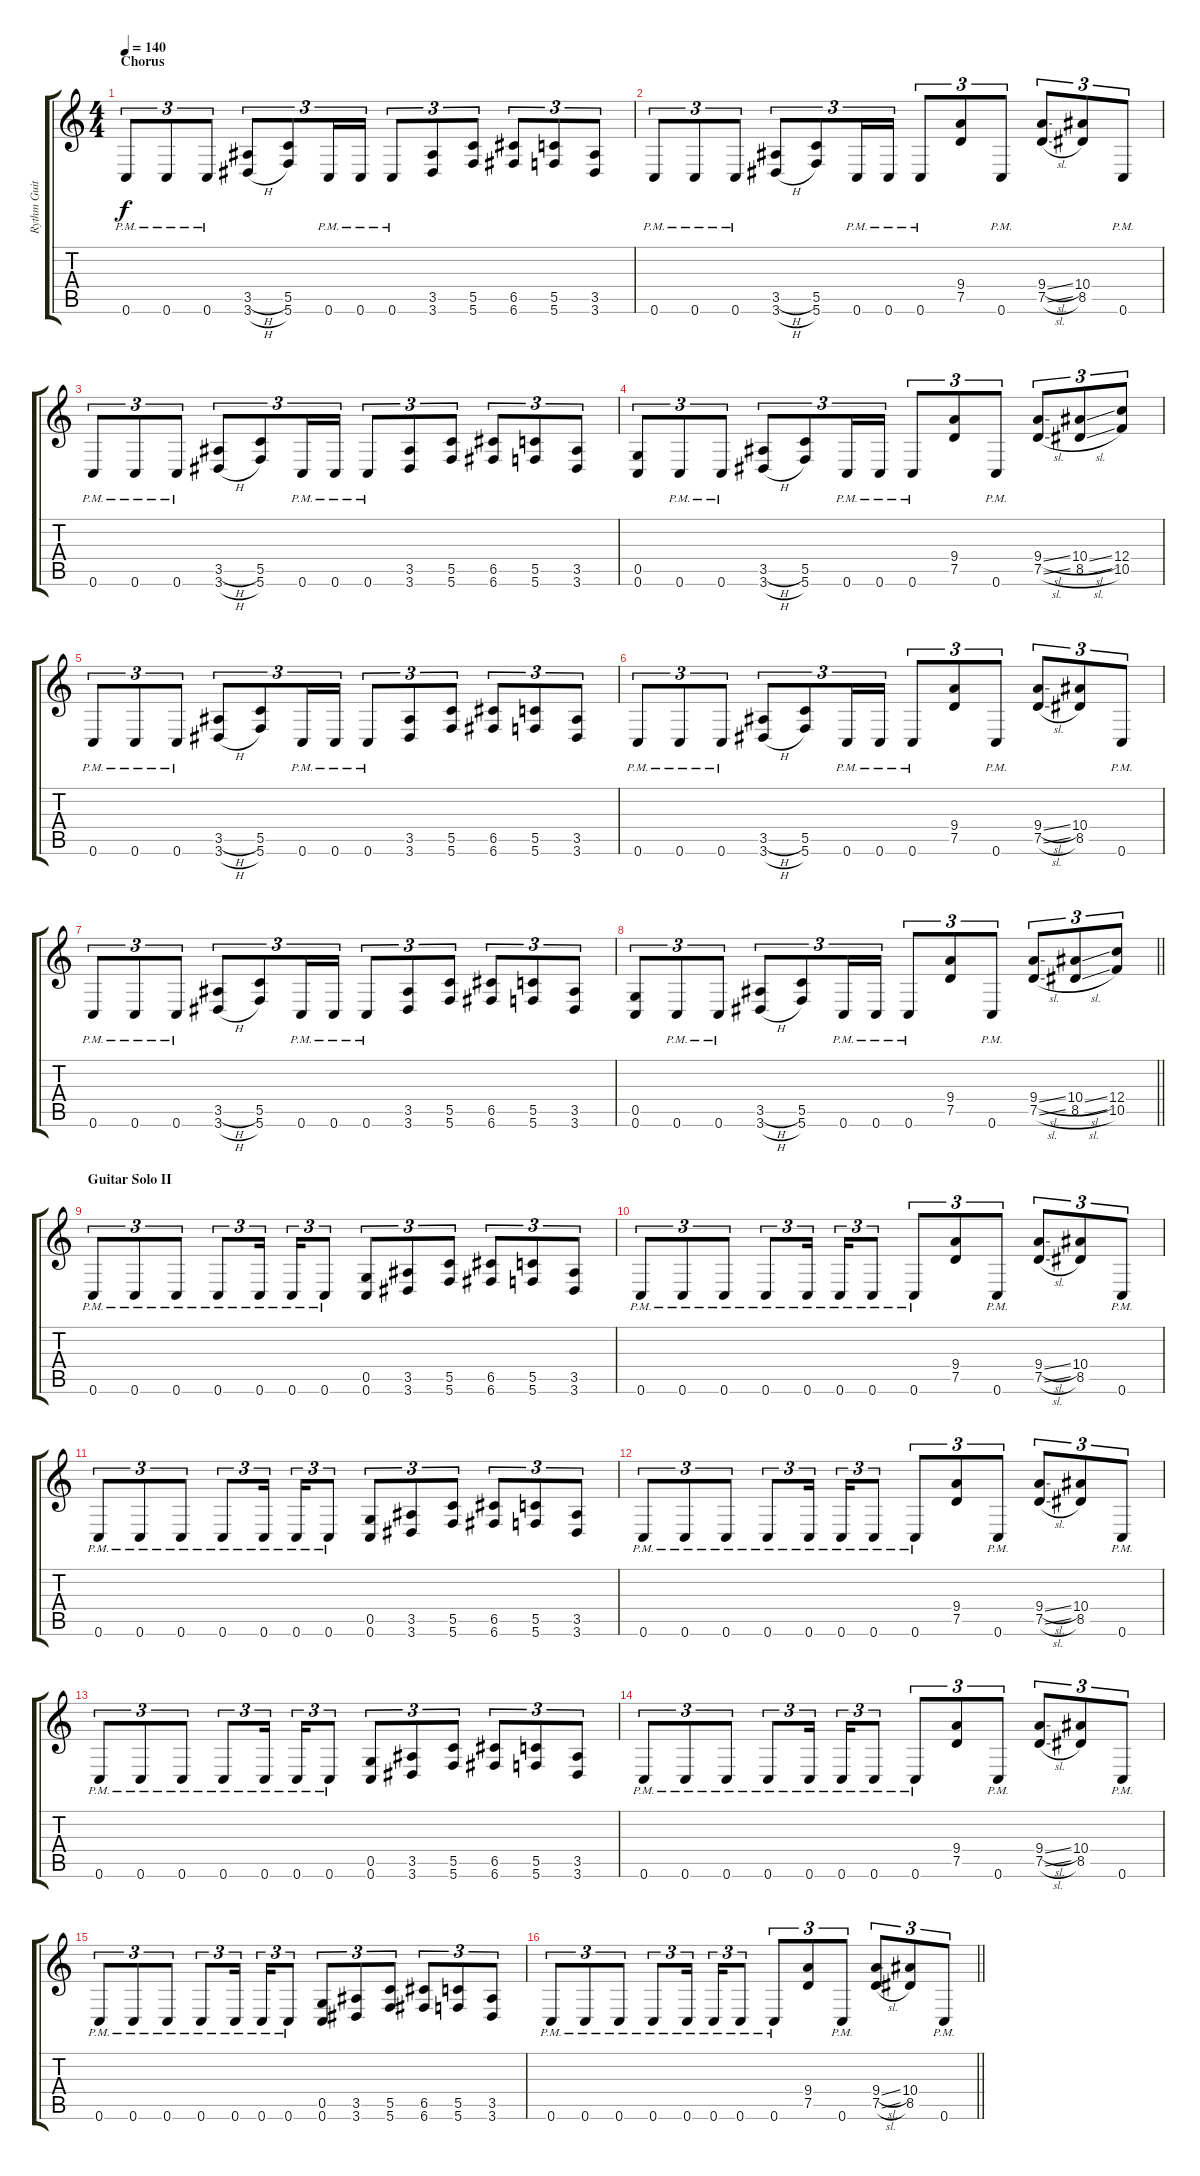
\track ("Rythm Guitar II" "Rythm Guit") {instrument overdrivenguitar}
\staff {score tabs}
\tuning (D4 A3 F3 C3 G2 C2) {hide}
\ts (4 4)
\section ("" "Chorus")
\tempo 140
\clef g2
\ks c
0.6{pm}.8{tu (3 2) dy f volume 12 balance 16 instrument overdrivenguitar} 0.6{pm}.8{tu (3 2)} 0.6{pm}.8{tu (3 2)} (3.5{h} 3.6{h}).8{tu (3 2)} (5.5 5.6).8{tu (3 2)} 0.6{pm}.16{tu (3 2)} 0.6{pm}.16{tu (3 2)} 0.6{pm}.8{tu (3 2)} (3.5 3.6).8{tu (3 2)} (5.5 5.6).8{tu (3 2)} (6.5 6.6).8{tu (3 2)} (5.5 5.6).8{tu (3 2)} (3.5 3.6).8{tu (3 2)} |
0.6{pm}.8{tu (3 2)} 0.6{pm}.8{tu (3 2)} 0.6{pm}.8{tu (3 2)} (3.5{h} 3.6{h}).8{tu (3 2)} (5.5 5.6).8{tu (3 2)} 0.6{pm}.16{tu (3 2)} 0.6{pm}.16{tu (3 2)} 0.6{pm}.8{tu (3 2)} (9.4 7.5).8{tu (3 2)} 0.6{pm}.8{tu (3 2)} (9.4{sl} 7.5{sl}).8{tu (3 2)} (10.4 8.5).8{tu (3 2)} 0.6{pm}.8{tu (3 2)} |
0.6{pm}.8{tu (3 2)} 0.6{pm}.8{tu (3 2)} 0.6{pm}.8{tu (3 2)} (3.5{h} 3.6{h}).8{tu (3 2)} (5.5 5.6).8{tu (3 2)} 0.6{pm}.16{tu (3 2)} 0.6{pm}.16{tu (3 2)} 0.6{pm}.8{tu (3 2)} (3.5 3.6).8{tu (3 2)} (5.5 5.6).8{tu (3 2)} (6.5 6.6).8{tu (3 2)} (5.5 5.6).8{tu (3 2)} (3.5 3.6).8{tu (3 2)} |
(0.5 0.6).8{tu (3 2)} 0.6{pm}.8{tu (3 2)} 0.6{pm}.8{tu (3 2)} (3.5{h} 3.6{h}).8{tu (3 2)} (5.5 5.6).8{tu (3 2)} 0.6{pm}.16{tu (3 2)} 0.6{pm}.16{tu (3 2)} 0.6{pm}.8{tu (3 2)} (9.4 7.5).8{tu (3 2)} 0.6{pm}.8{tu (3 2)} (9.4{sl} 7.5{sl}).8{tu (3 2)} (10.4{sl} 8.5{sl}).8{tu (3 2)} (12.4 10.5).8{tu (3 2)} |
0.6{pm}.8{tu (3 2)} 0.6{pm}.8{tu (3 2)} 0.6{pm}.8{tu (3 2)} (3.5{h} 3.6{h}).8{tu (3 2)} (5.5 5.6).8{tu (3 2)} 0.6{pm}.16{tu (3 2)} 0.6{pm}.16{tu (3 2)} 0.6{pm}.8{tu (3 2)} (3.5 3.6).8{tu (3 2)} (5.5 5.6).8{tu (3 2)} (6.5 6.6).8{tu (3 2)} (5.5 5.6).8{tu (3 2)} (3.5 3.6).8{tu (3 2)} |
0.6{pm}.8{tu (3 2)} 0.6{pm}.8{tu (3 2)} 0.6{pm}.8{tu (3 2)} (3.5{h} 3.6{h}).8{tu (3 2)} (5.5 5.6).8{tu (3 2)} 0.6{pm}.16{tu (3 2)} 0.6{pm}.16{tu (3 2)} 0.6{pm}.8{tu (3 2)} (9.4 7.5).8{tu (3 2)} 0.6{pm}.8{tu (3 2)} (9.4{sl} 7.5{sl}).8{tu (3 2)} (10.4 8.5).8{tu (3 2)} 0.6{pm}.8{tu (3 2)} |
0.6{pm}.8{tu (3 2)} 0.6{pm}.8{tu (3 2)} 0.6{pm}.8{tu (3 2)} (3.5{h} 3.6{h}).8{tu (3 2)} (5.5 5.6).8{tu (3 2)} 0.6{pm}.16{tu (3 2)} 0.6{pm}.16{tu (3 2)} 0.6{pm}.8{tu (3 2)} (3.5 3.6).8{tu (3 2)} (5.5 5.6).8{tu (3 2)} (6.5 6.6).8{tu (3 2)} (5.5 5.6).8{tu (3 2)} (3.5 3.6).8{tu (3 2)} |
\barLineRight lightlight
(0.5 0.6).8{tu (3 2)} 0.6{pm}.8{tu (3 2)} 0.6{pm}.8{tu (3 2)} (3.5{h} 3.6{h}).8{tu (3 2)} (5.5 5.6).8{tu (3 2)} 0.6{pm}.16{tu (3 2)} 0.6{pm}.16{tu (3 2)} 0.6{pm}.8{tu (3 2)} (9.4 7.5).8{tu (3 2)} 0.6{pm}.8{tu (3 2)} (9.4{sl} 7.5{sl}).8{tu (3 2)} (10.4{sl} 8.5{sl}).8{tu (3 2)} (12.4 10.5).8{tu (3 2)} |
\section ("" "Guitar Solo II")
0.6{pm}.8{tu (3 2)} 0.6{pm}.8{tu (3 2)} 0.6{pm}.8{tu (3 2)} 0.6{pm}.8{tu (3 2)} 0.6{pm}.16{tu (3 2) beam splitsecondary} 0.6{pm}.16{tu (3 2)} 0.6{pm}.8{tu (3 2)} (0.5 0.6).8{tu (3 2)} (3.5 3.6).8{tu (3 2)} (5.5 5.6).8{tu (3 2)} (6.5 6.6).8{tu (3 2)} (5.5 5.6).8{tu (3 2)} (3.5 3.6).8{tu (3 2)} |
0.6{pm}.8{tu (3 2)} 0.6{pm}.8{tu (3 2)} 0.6{pm}.8{tu (3 2)} 0.6{pm}.8{tu (3 2)} 0.6{pm}.16{tu (3 2) beam splitsecondary} 0.6{pm}.16{tu (3 2)} 0.6{pm}.8{tu (3 2)} 0.6{pm}.8{tu (3 2)} (9.4 7.5).8{tu (3 2)} 0.6{pm}.8{tu (3 2)} (9.4{sl} 7.5{sl}).8{tu (3 2)} (10.4 8.5).8{tu (3 2)} 0.6{pm}.8{tu (3 2)} |
0.6{pm}.8{tu (3 2)} 0.6{pm}.8{tu (3 2)} 0.6{pm}.8{tu (3 2)} 0.6{pm}.8{tu (3 2)} 0.6{pm}.16{tu (3 2) beam splitsecondary} 0.6{pm}.16{tu (3 2)} 0.6{pm}.8{tu (3 2)} (0.5 0.6).8{tu (3 2)} (3.5 3.6).8{tu (3 2)} (5.5 5.6).8{tu (3 2)} (6.5 6.6).8{tu (3 2)} (5.5 5.6).8{tu (3 2)} (3.5 3.6).8{tu (3 2)} |
0.6{pm}.8{tu (3 2)} 0.6{pm}.8{tu (3 2)} 0.6{pm}.8{tu (3 2)} 0.6{pm}.8{tu (3 2)} 0.6{pm}.16{tu (3 2) beam splitsecondary} 0.6{pm}.16{tu (3 2)} 0.6{pm}.8{tu (3 2)} 0.6{pm}.8{tu (3 2)} (9.4 7.5).8{tu (3 2)} 0.6{pm}.8{tu (3 2)} (9.4{sl} 7.5{sl}).8{tu (3 2)} (10.4 8.5).8{tu (3 2)} 0.6{pm}.8{tu (3 2)} |
0.6{pm}.8{tu (3 2)} 0.6{pm}.8{tu (3 2)} 0.6{pm}.8{tu (3 2)} 0.6{pm}.8{tu (3 2)} 0.6{pm}.16{tu (3 2) beam splitsecondary} 0.6{pm}.16{tu (3 2)} 0.6{pm}.8{tu (3 2)} (0.5 0.6).8{tu (3 2)} (3.5 3.6).8{tu (3 2)} (5.5 5.6).8{tu (3 2)} (6.5 6.6).8{tu (3 2)} (5.5 5.6).8{tu (3 2)} (3.5 3.6).8{tu (3 2)} |
0.6{pm}.8{tu (3 2)} 0.6{pm}.8{tu (3 2)} 0.6{pm}.8{tu (3 2)} 0.6{pm}.8{tu (3 2)} 0.6{pm}.16{tu (3 2) beam splitsecondary} 0.6{pm}.16{tu (3 2)} 0.6{pm}.8{tu (3 2)} 0.6{pm}.8{tu (3 2)} (9.4 7.5).8{tu (3 2)} 0.6{pm}.8{tu (3 2)} (9.4{sl} 7.5{sl}).8{tu (3 2)} (10.4 8.5).8{tu (3 2)} 0.6{pm}.8{tu (3 2)} |
0.6{pm}.8{tu (3 2)} 0.6{pm}.8{tu (3 2)} 0.6{pm}.8{tu (3 2)} 0.6{pm}.8{tu (3 2)} 0.6{pm}.16{tu (3 2) beam splitsecondary} 0.6{pm}.16{tu (3 2)} 0.6{pm}.8{tu (3 2)} (0.5 0.6).8{tu (3 2)} (3.5 3.6).8{tu (3 2)} (5.5 5.6).8{tu (3 2)} (6.5 6.6).8{tu (3 2)} (5.5 5.6).8{tu (3 2)} (3.5 3.6).8{tu (3 2)} |
\barLineRight lightlight
0.6{pm}.8{tu (3 2)} 0.6{pm}.8{tu (3 2)} 0.6{pm}.8{tu (3 2)} 0.6{pm}.8{tu (3 2)} 0.6{pm}.16{tu (3 2) beam splitsecondary} 0.6{pm}.16{tu (3 2)} 0.6{pm}.8{tu (3 2)} 0.6{pm}.8{tu (3 2)} (9.4 7.5).8{tu (3 2)} 0.6{pm}.8{tu (3 2)} (9.4{sl} 7.5{sl}).8{tu (3 2)} (10.4 8.5).8{tu (3 2)} 0.6{pm}.8{tu (3 2)}
